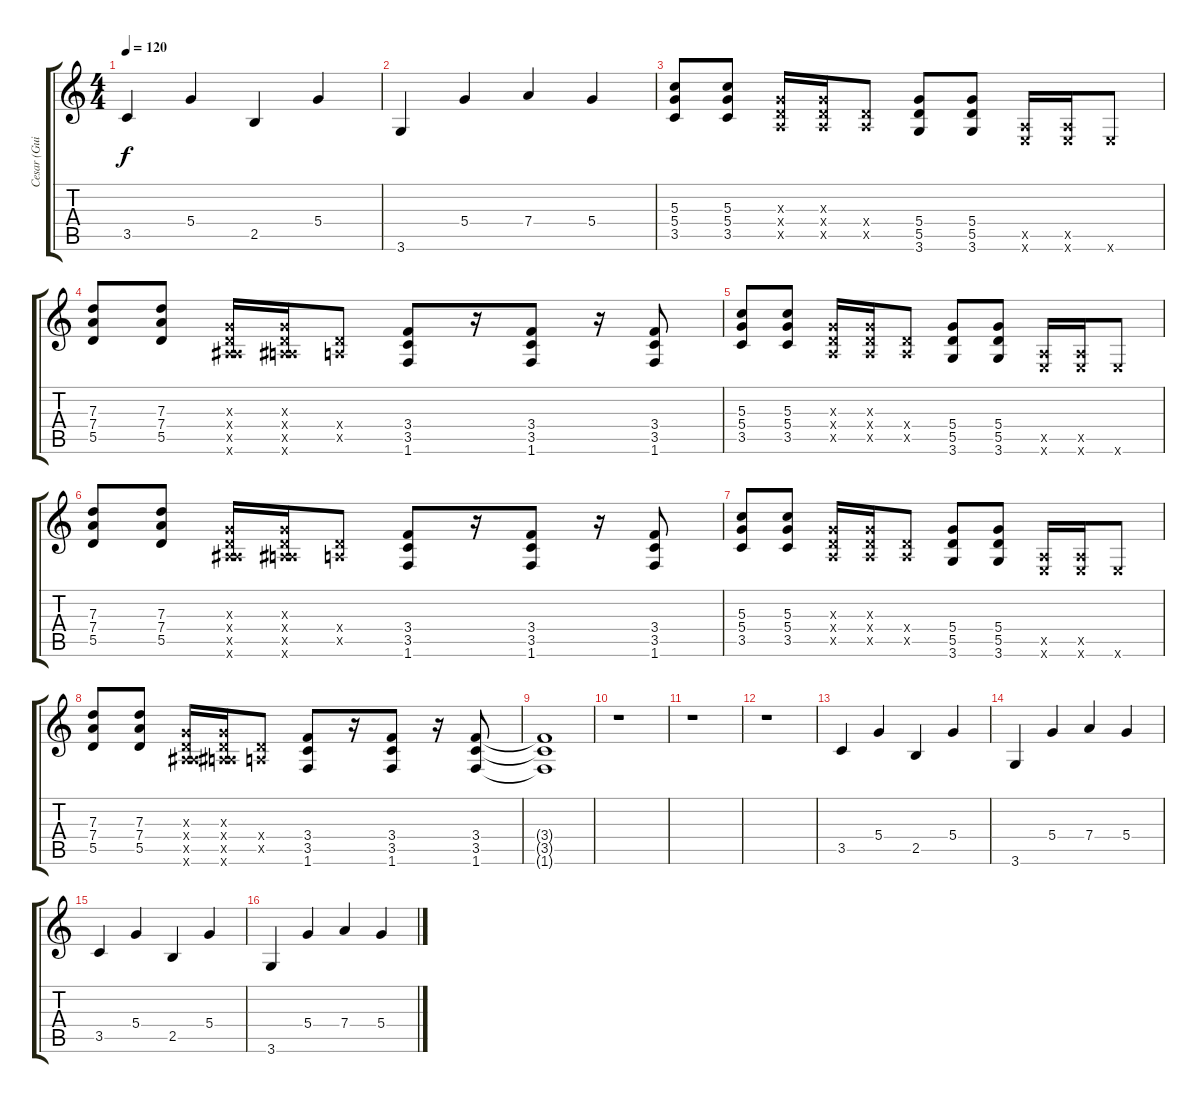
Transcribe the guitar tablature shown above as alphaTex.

\track ("Cesar (Guitar I)" "Cesar (Gui") {instrument acousticguitarsteel}
\staff {score tabs}
\tuning (E4 B3 G3 D3 A2 E2) {hide}
\ts (4 4)
\tempo 120
\clef g2
\ks c
3.5.4{dy f instrument electricguitarclean} 5.4.4 2.5.4 5.4.4 |
3.6.4 5.4.4 7.4.4 5.4.4 |
(5.3 5.4 3.5).8{balance 0 instrument distortionguitar} (5.3 5.4 3.5).8 (0.3{x} 0.4{x} 0.5{x}).16 (0.3{x} 0.4{x} 0.5{x}).16 (0.4{x} 0.5{x}).8 (5.4 5.5 3.6).8 (5.4 5.5 3.6).8 (0.5{x} 0.6{x}).16 (0.5{x} 0.6{x}).16 0.6{x}.8 |
(7.3 7.4 5.5).8 (7.3 7.4 5.5).8 (0.3{x} 0.4{x} 0.5{x} 6.6{x}).16 (0.3{x} 0.4{x} 0.5{x} 6.6{x}).16 (0.4{x} 0.5{x}).8 (3.4 3.5 1.6).8 r.16 (3.4 3.5 1.6).8 r.16 (3.4 3.5 1.6).8 |
(5.3 5.4 3.5).8{balance 8 instrument distortionguitar} (5.3 5.4 3.5).8 (0.3{x} 0.4{x} 0.5{x}).16 (0.3{x} 0.4{x} 0.5{x}).16 (0.4{x} 0.5{x}).8 (5.4 5.5 3.6).8 (5.4 5.5 3.6).8 (0.5{x} 0.6{x}).16 (0.5{x} 0.6{x}).16 0.6{x}.8 |
(7.3 7.4 5.5).8 (7.3 7.4 5.5).8 (0.3{x} 0.4{x} 0.5{x} 6.6{x}).16 (0.3{x} 0.4{x} 0.5{x} 6.6{x}).16 (0.4{x} 0.5{x}).8 (3.4 3.5 1.6).8 r.16 (3.4 3.5 1.6).8 r.16 (3.4 3.5 1.6).8 |
(5.3 5.4 3.5).8{instrument distortionguitar} (5.3 5.4 3.5).8 (0.3{x} 0.4{x} 0.5{x}).16 (0.3{x} 0.4{x} 0.5{x}).16 (0.4{x} 0.5{x}).8 (5.4 5.5 3.6).8 (5.4 5.5 3.6).8 (0.5{x} 0.6{x}).16 (0.5{x} 0.6{x}).16 0.6{x}.8 |
(7.3 7.4 5.5).8 (7.3 7.4 5.5).8 (0.3{x} 0.4{x} 0.5{x} 6.6{x}).16 (0.3{x} 0.4{x} 0.5{x} 6.6{x}).16 (0.4{x} 0.5{x}).8 (3.4 3.5 1.6).8 r.16 (3.4 3.5 1.6).8 r.16 (3.4 3.5 1.6).8 |
(3.4{t} 3.5{t} 1.6{t}).1 |
r.1 |
r.1 |
r.1 |
3.5.4{instrument electricguitarclean} 5.4.4 2.5.4 5.4.4 |
3.6.4 5.4.4 7.4.4 5.4.4 |
3.5.4{instrument electricguitarclean} 5.4.4 2.5.4 5.4.4 |
3.6.4 5.4.4 7.4.4 5.4.4
